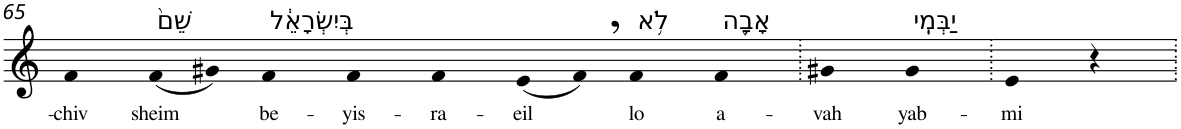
**kern	**text
*part1	*part1
*staff1	*staff1
*I"Piano	*
*I'Pno	*
!!LO:PB:g=z
*clefG2	*
*k[]	*
=65	=65
!	!LO:LY:b
4f	-chiv
!LO:TX:a:t=שֵׁם֙	!
!	!LO:LY:b
(8f	sheim
8g#X)	.
!LO:TX:a:t=בְּיִשְׂרָאֵ֔ל	!
!	!LO:LY:b
4f	be-
!	!LO:LY:b
4f	-yis-
!	!LO:LY:b
4f	-ra-
!	!LO:LY:b
(8e	-eil
8f,)	.
!LO:TX:a:t=לֹ֥א	!
!	!LO:LY:b
4f	lo
!LO:TX:a:t=אָבָ֖ה	!
!	!LO:LY:b
4f	a-
=66.	=66.
!	!LO:LY:b
4g#X	-vah
!LO:TX:a:t=יַבְּמִֽי	!
!	!LO:LY:b
4g#	yab-
=67.	=67.
!	!LO:LY:b
4e	-mi
4r	.
=.	=.
*-	*-
